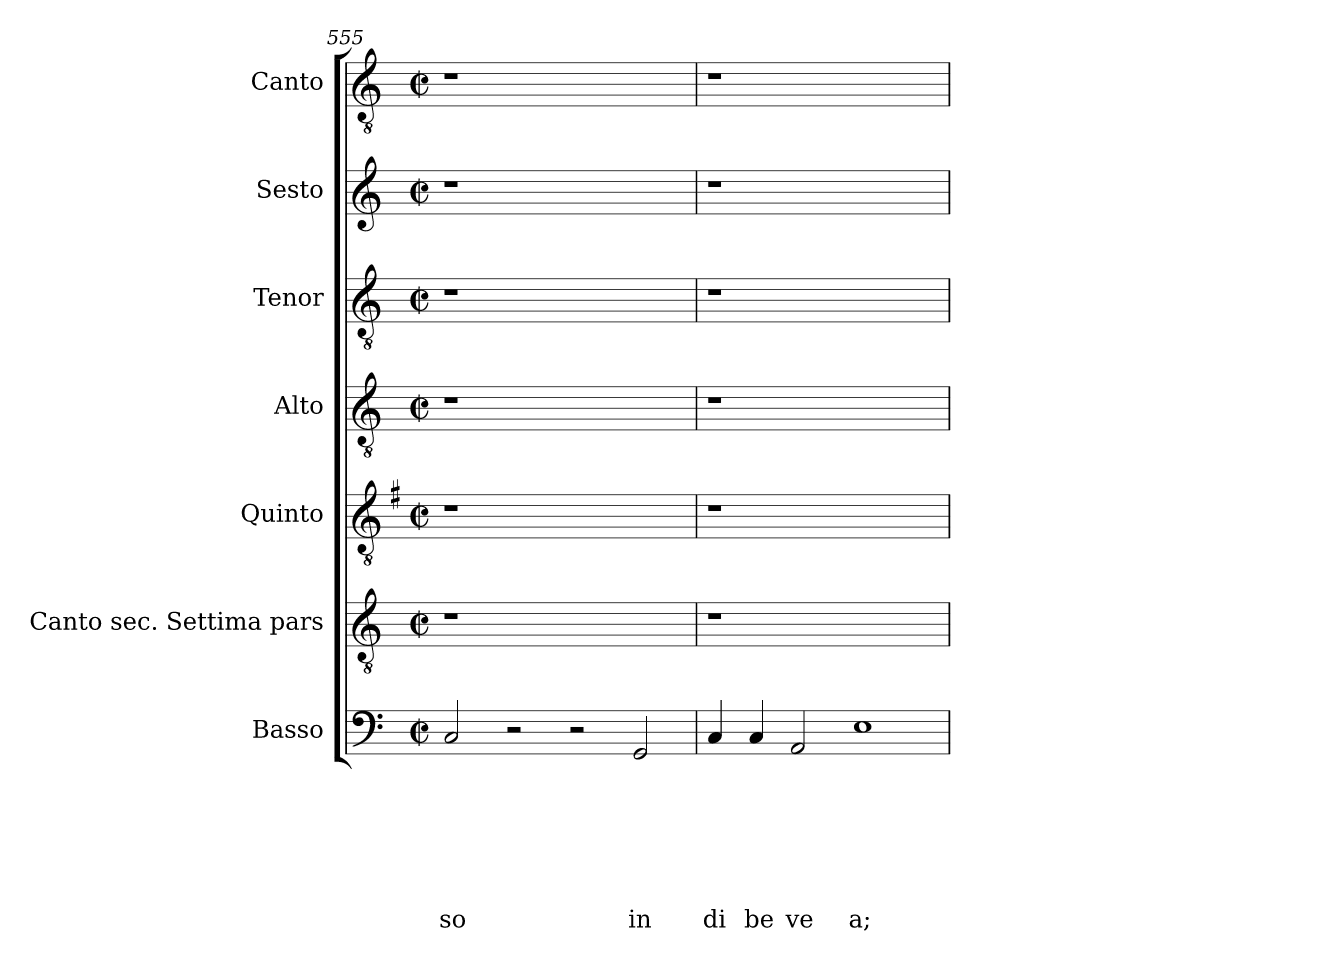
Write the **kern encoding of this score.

**kern	**text	**text	**text	**text	**text	**text	**text	**kern	**kern	**kern	**kern	**kern	**kern
*part7	*part7	*part7	*part7	*part7	*part7	*part7	*part7	*part6	*part5	*part4	*part3	*part2	*part1
*staff7	*staff7	*staff7	*staff7	*staff7	*staff7	*staff7	*staff7	*staff6	*staff5	*staff4	*staff3	*staff2	*staff1
*I"Basso	*	*	*	*	*	*	*	*I"Canto sec. Settima pars	*I"Quinto	*I"Alto	*I"Tenor	*I"Sesto	*I"Canto
*	*	*	*	*	*	*	*	*	*I'Quinto	*I'Alto	*I'Tenor	*I'Sesto	*I'Canto
*clefF4	*	*	*	*	*	*	*	*clefGv2	*clefGv2	*clefGv2	*clefGv2	*clefG2	*clefGv2
*k[]	*	*	*	*	*	*	*	*k[]	*k[f#]	*k[]	*k[]	*k[]	*k[]
*C:	*	*	*	*	*	*	*	*C:	*G:	*C:	*C:	*C:	*C:
*M2/2	*	*	*	*	*	*	*	*M2/2	*M2/2	*M2/2	*M2/2	*M2/2	*M2/2
*met(c|)	*	*	*	*	*	*	*	*met(c|)	*met(c|)	*met(c|)	*met(c|)	*met(c|)	*met(c|)
=555	=555	=555	=555	=555	=555	=555	=555	=555	=555	=555	=555	=555	=555
!	!	!	!	!	!	!	!LO:LY:b	!	!	!	!	!	!
2C/	.	.	.	.	.	.	so	1r	1r	1r	1r	1r	1r
2r	.	.	.	.	.	.	.	.	.	.	.	.	.
2r	.	.	.	.	.	.	.	1ryy	1ryy	1ryy	1ryy	1ryy	1ryy
!	!	!	!	!	!	!	!LO:LY:b	!	!	!	!	!	!
2GG/	.	.	.	.	.	.	in	.	.	.	.	.	.
=556	=556	=556	=556	=556	=556	=556	=556	=556	=556	=556	=556	=556	=556
!	!	!	!	!	!	!	!LO:LY:b	!	!	!	!	!	!
4C/	.	.	.	.	.	.	di	1r	1r	1r	1r	1r	1r
!	!	!	!	!	!	!	!LO:LY:b	!	!	!	!	!	!
4C/	.	.	.	.	.	.	be	.	.	.	.	.	.
!	!	!	!	!	!	!	!LO:LY:b	!	!	!	!	!	!
2AA/	.	.	.	.	.	.	ve	.	.	.	.	.	.
!	!	!	!	!	!	!	!LO:LY:b	!	!	!	!	!	!
1E	.	.	.	.	.	.	a;	1ryy	1ryy	1ryy	1ryy	1ryy	1ryy
=	=	=	=	=	=	=	=	=	=	=	=	=	=
*-	*-	*-	*-	*-	*-	*-	*-	*-	*-	*-	*-	*-	*-
